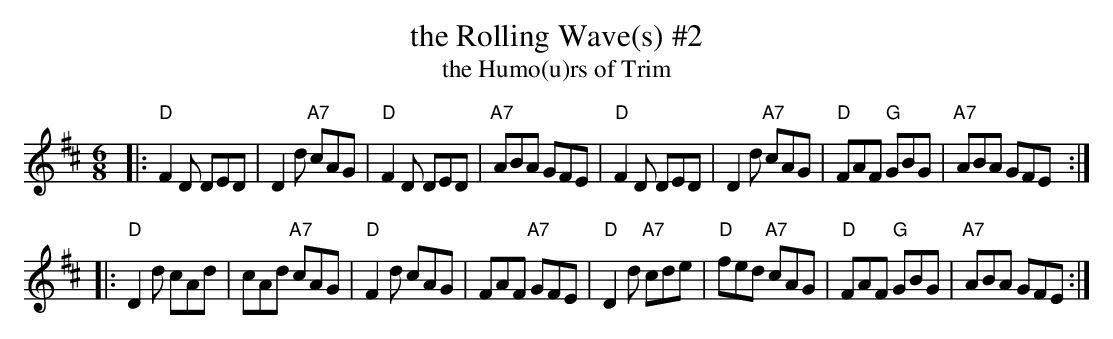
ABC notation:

X:1
T: the Rolling Wave(s) #2	% tunearch.org number
T: the Humo(u)rs of Trim
M: 6/8
L: 1/8
K: D
|: "D"F2D DED | D2d "A7"cAG | "D"F2D DED | "A7"ABA GFE \
|  "D"F2D DED | D2d "A7"cAG | "D"FAF "G"GBG | "A7"ABA GFE :|
|: "D"D2d cAd | cAd "A7"cAG | "D"F2d cAG | FAF "A7"GFE \
|  "D"D2d "A7"cde | "D"fed "A7"cAG | "D"FAF "G"GBG | "A7"ABA GFE :|
